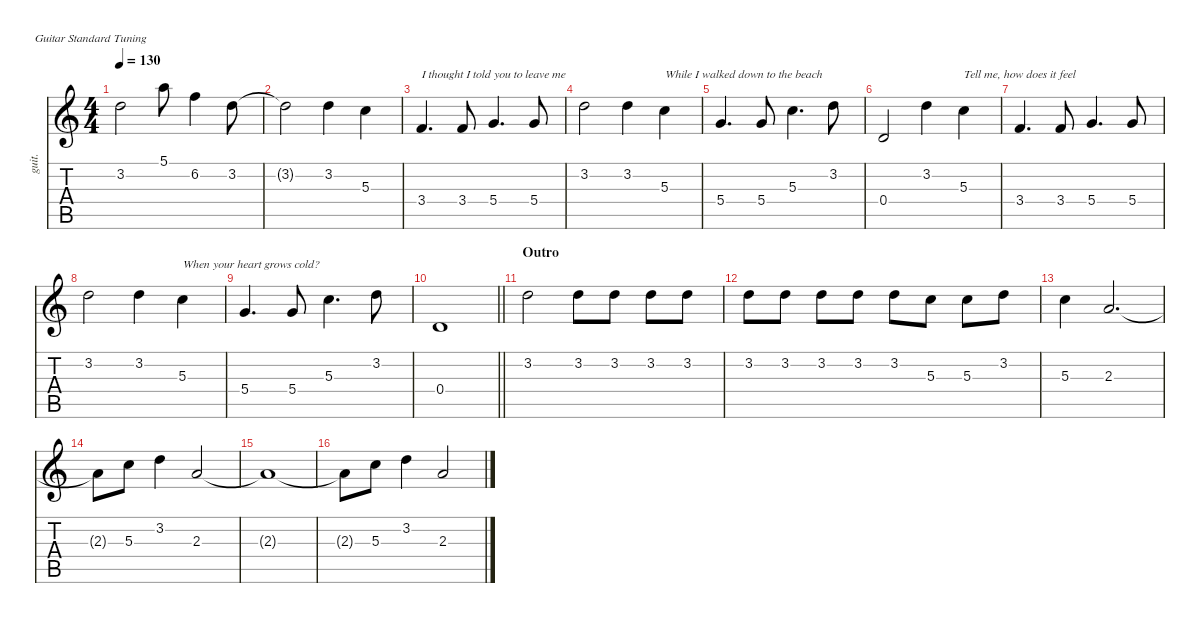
\defaultSystemsLayout 4
\hideDynamics
\bracketExtendMode nobrackets
\otherSystemsTrackNameOrientation horizontal
\track ("Clean Guitar" "guit.") {defaultSystemsLayout 8 instrument electricguitarclean}
\staff {score tabs}
\tuning (E4 B3 G3 D3 A2 E2)
\ts (4 4)
\tempo 130
\clef g2
\ks c
3.2.2{dy f beam Down} 5.1.8{beam Down} 6.2.4{beam Down} 3.2.8{beam Down} |
3.2{t}.2{beam Down} 3.2.4{beam Down} 5.3.4{beam Down} |
3.4.4{d txt "I thought I told you to leave me" beam Up} 3.4.8{beam Up} 5.4.4{d beam Up} 5.4.8{beam Up} |
3.2.2{beam Down} 3.2.4{beam Down} 5.3.4{txt "While I walked down to the beach" beam Down} |
5.4.4{d beam Up} 5.4.8{beam Up} 5.3.4{d beam Down} 3.2.8{beam Down} |
0.4.2{beam Up} 3.2.4{beam Down} 5.3.4{txt "Tell me, how does it feel" beam Down} |
3.4.4{d beam Up} 3.4.8{beam Up} 5.4.4{d beam Up} 5.4.8{beam Up} |
3.2.2{beam Down} 3.2.4{beam Down} 5.3.4{txt "When your heart grows cold?" beam Down} |
5.4.4{d beam Up} 5.4.8{beam Up} 5.3.4{d beam Down} 3.2.8{beam Down} |
\barLineRight lightlight
0.4.1{beam Up} |
\section ("" "Outro")
3.2.2{beam Down} 3.2.8{beam Down} 3.2.8{beam Down} 3.2.8{beam Down} 3.2.8{beam Down} |
3.2.8{beam Down} 3.2.8{beam Down} 3.2.8{beam Down} 3.2.8{beam Down} 3.2.8{beam Down} 5.3.8{beam Down} 5.3.8{beam Down} 3.2.8{beam Down} |
5.3.4{beam Down} 2.3.2{d beam Up} |
2.3{t}.8{beam Down} 5.3.8{beam Down} 3.2.4{beam Down} 2.3.2{beam Up} |
2.3{t}.1{beam Up} |
2.3{t}.8{beam Down} 5.3.8{beam Down} 3.2.4{beam Down} 2.3.2{beam Up}
